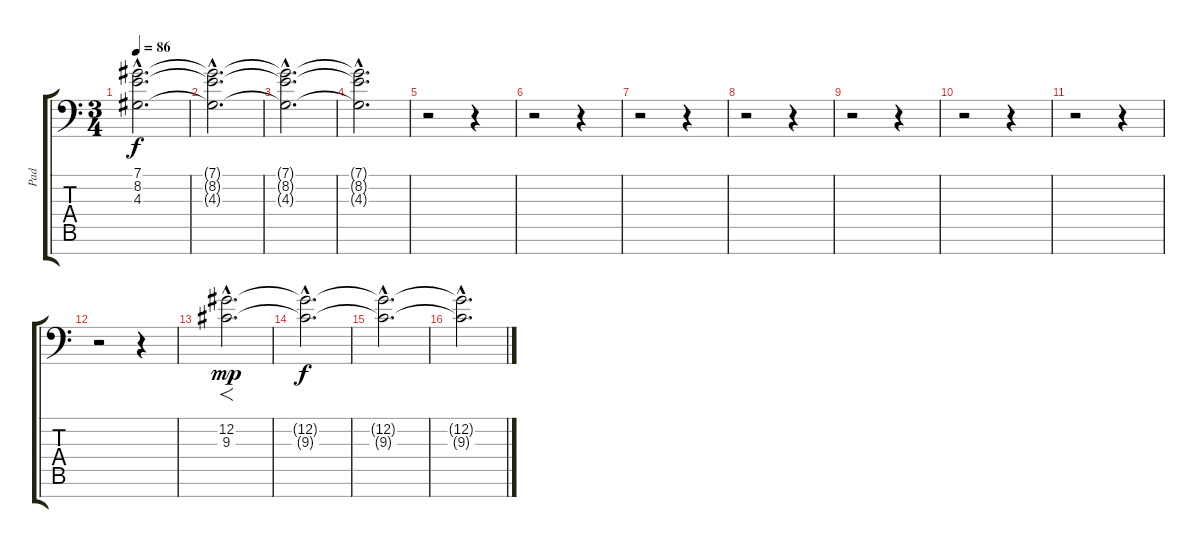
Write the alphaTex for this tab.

\track ("Pad" "Pad") {instrument fx7echoes}
\staff {score tabs}
\tuning (Db4 Ab3 E3 B2 Gb2 B1 Gb1) {hide}
\ts (3 4)
\tempo 86
\clef f4
\ks c
(7.1{hac t} 8.2{hac t} 4.3{hac t}).2{d dy f} |
(7.1{hac t} 8.2{hac t} 4.3{hac t}).2{d} |
(7.1{hac t} 8.2{hac t} 4.3{hac t}).2{d} |
(7.1{hac t} 8.2{hac t} 4.3{hac t}).2{d} |
r.2 r.4 |
r.2 r.4 |
r.2 r.4 |
r.2 r.4 |
r.2 r.4 |
r.2 r.4 |
r.2 r.4 |
r.2 r.4 |
(12.2{hac} 9.3{hac}).2{f d dy mp} |
(12.2{hac t} 9.3{hac t}).2{d dy f} |
(12.2{hac t} 9.3{hac t}).2{d volume 0} |
(12.2{hac t} 9.3{hac t}).2{d}
